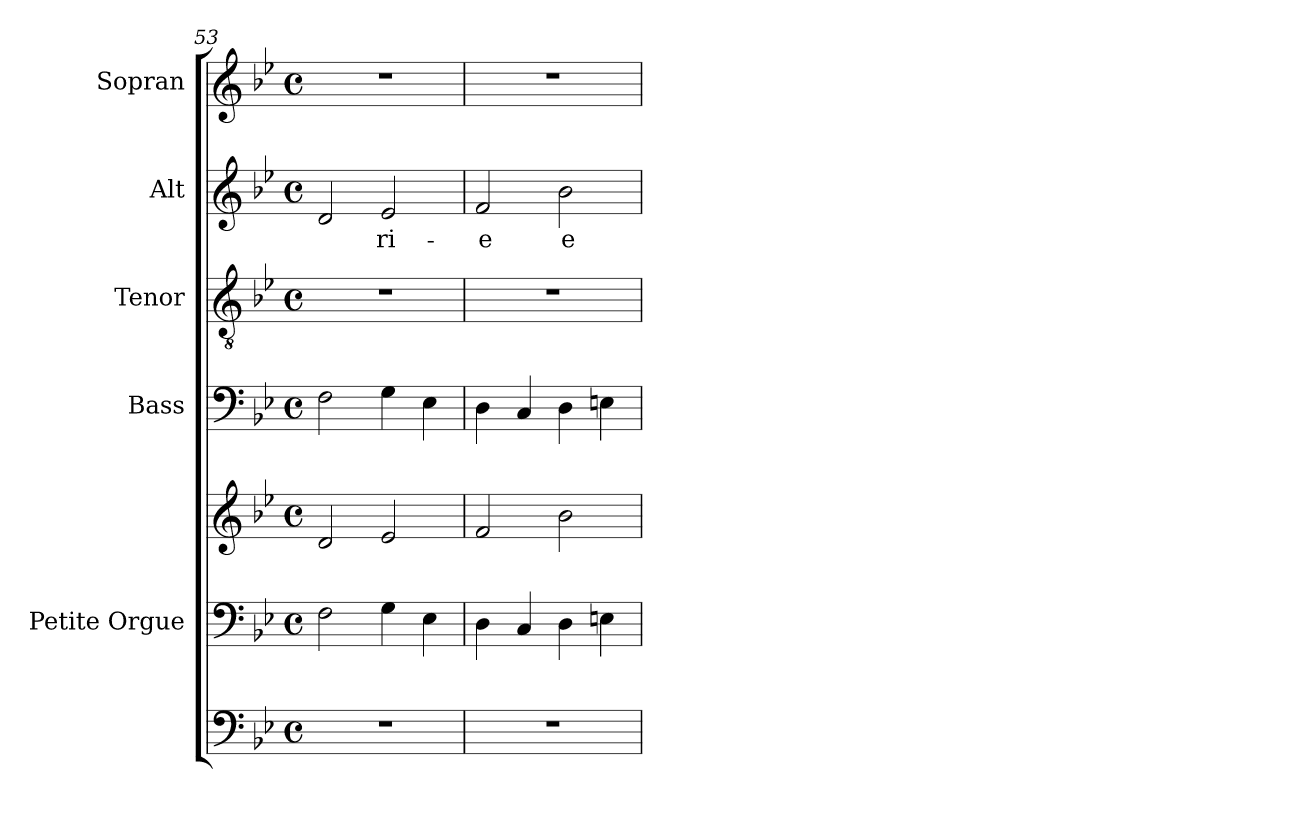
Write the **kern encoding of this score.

**kern	**kern	**kern	**kern	**kern	**kern	**text	**kern
*part6	*part5	*part5	*part4	*part3	*part2	*part2	*part1
*staff7	*staff6	*staff5	*staff4	*staff3	*staff2	*staff2	*staff1
*	*I"Petite Orgue	*	*I"Bass	*I"Tenor	*I"Alt	*	*I"Sopran
*	*I'Org. 1	*	*I'B.	*I'T.	*I'A.	*	*I'S.
!!LO:PB:g=z
*clefF4	*clefF4	*clefG2	*clefF4	*clefGv2	*clefG2	*	*clefG2
*k[b-e-]	*k[b-e-]	*k[b-e-]	*k[b-e-]	*k[b-e-]	*k[b-e-]	*	*k[b-e-]
*B-:	*B-:	*B-:	*B-:	*B-:	*B-:	*	*B-:
*M4/4	*M4/4	*M4/4	*M4/4	*M4/4	*M4/4	*	*M4/4
*met(c)	*met(c)	*met(c)	*met(c)	*met(c)	*met(c)	*	*met(c)
=53	=53	=53	=53	=53	=53	=53	=53
1r	2F\	2d/	2F\	1r	2d/	.	1r
!	!	!	!	!	!	!LO:LY:b	!
.	4G\	2e-/	4G\	.	2e-/	-ri-	.
.	4E-\	.	4E-\	.	.	.	.
=54	=54	=54	=54	=54	=54	=54	=54
!	!	!	!	!	!	!LO:LY:b	!
1r	4D\	2f/	4D\	1r	2f/	-e	1r
.	4C/	.	4C/	.	.	.	.
!	!	!	!	!	!	!LO:LY:b	!
.	4D\	2b-\	4D\	.	2b-\	e-	.
.	4En\	.	4En\	.	.	.	.
=	=	=	=	=	=	=	=
*-	*-	*-	*-	*-	*-	*-	*-
